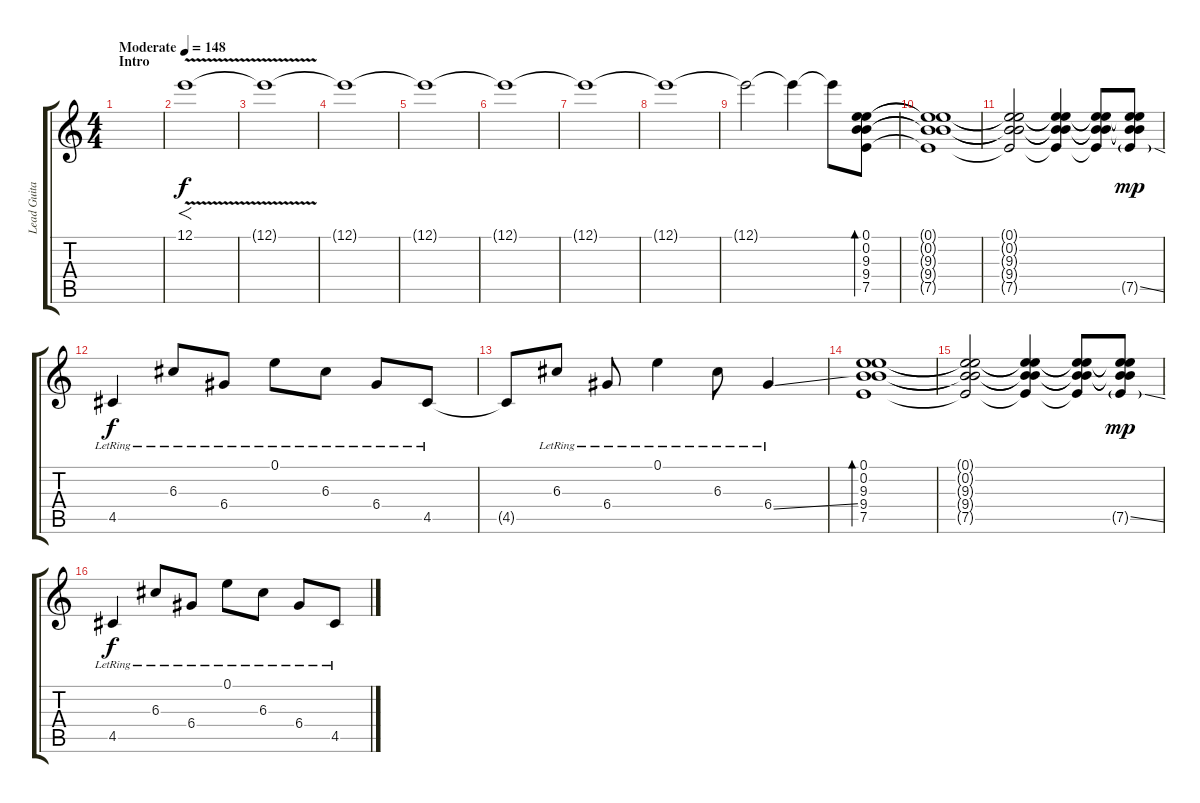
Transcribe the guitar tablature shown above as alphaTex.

\track ("Lead Guitar" "Lead Guita") {instrument distortionguitar}
\staff {score tabs}
\tuning (E4 B3 G3 D3 A2 E2) {hide}
\ts (4 4)
\section ("" "Intro")
\tempo (148 "Moderate")
\clef g2
\ks c
|
12.1{v}.1{f} |
12.1{t}.1 |
12.1{t}.1 |
12.1{t}.1 |
12.1{t}.1 |
12.1{t}.1 |
12.1{t}.1 |
12.1{t}.2 12.1{t}.4 12.1{t}.8 (0.1 0.2 9.3 9.4 7.5).8{bd 240} |
(0.1{t} 0.2{t} 9.3{t} 9.4{t} 7.5{t}).1 |
(0.1{t} 0.2{t} 9.3{t} 9.4{t} 7.5{t}).2 (0.1{t} 0.2{t} 9.3{t} 9.4{t} 7.5{t}).4 (0.1{t} 0.2{t} 9.3{t} 9.4{t} 7.5{t}).8 (0.1{t} 0.2{t} 9.3{t} 9.4{t} 7.5{ss g}).8{dy mp} |
4.5{lr}.4{dy f} 6.3{lr}.8 6.4{lr}.8 0.1{lr}.8 6.3{lr}.8 6.4{lr}.8 4.5{lr}.8 |
4.5{t}.8 6.3{lr}.8 6.4{lr}.8 0.1{lr}.4 6.3{lr}.8 6.4{ss lr}.4 |
(0.1 0.2 9.3 9.4 7.5).1{bd 120} |
(0.1{t} 0.2{t} 9.3{t} 9.4{t} 7.5{t}).2 (0.1{t} 0.2{t} 9.3{t} 9.4{t} 7.5{t}).4 (0.1{t} 0.2{t} 9.3{t} 9.4{t} 7.5{t}).8 (0.1{t} 0.2{t} 9.3{t} 9.4{t} 7.5{ss g}).8{dy mp} |
4.5{lr}.4{dy f} 6.3{lr}.8 6.4{lr}.8 0.1{lr}.8 6.3{lr}.8 6.4{lr}.8 4.5{lr}.8
